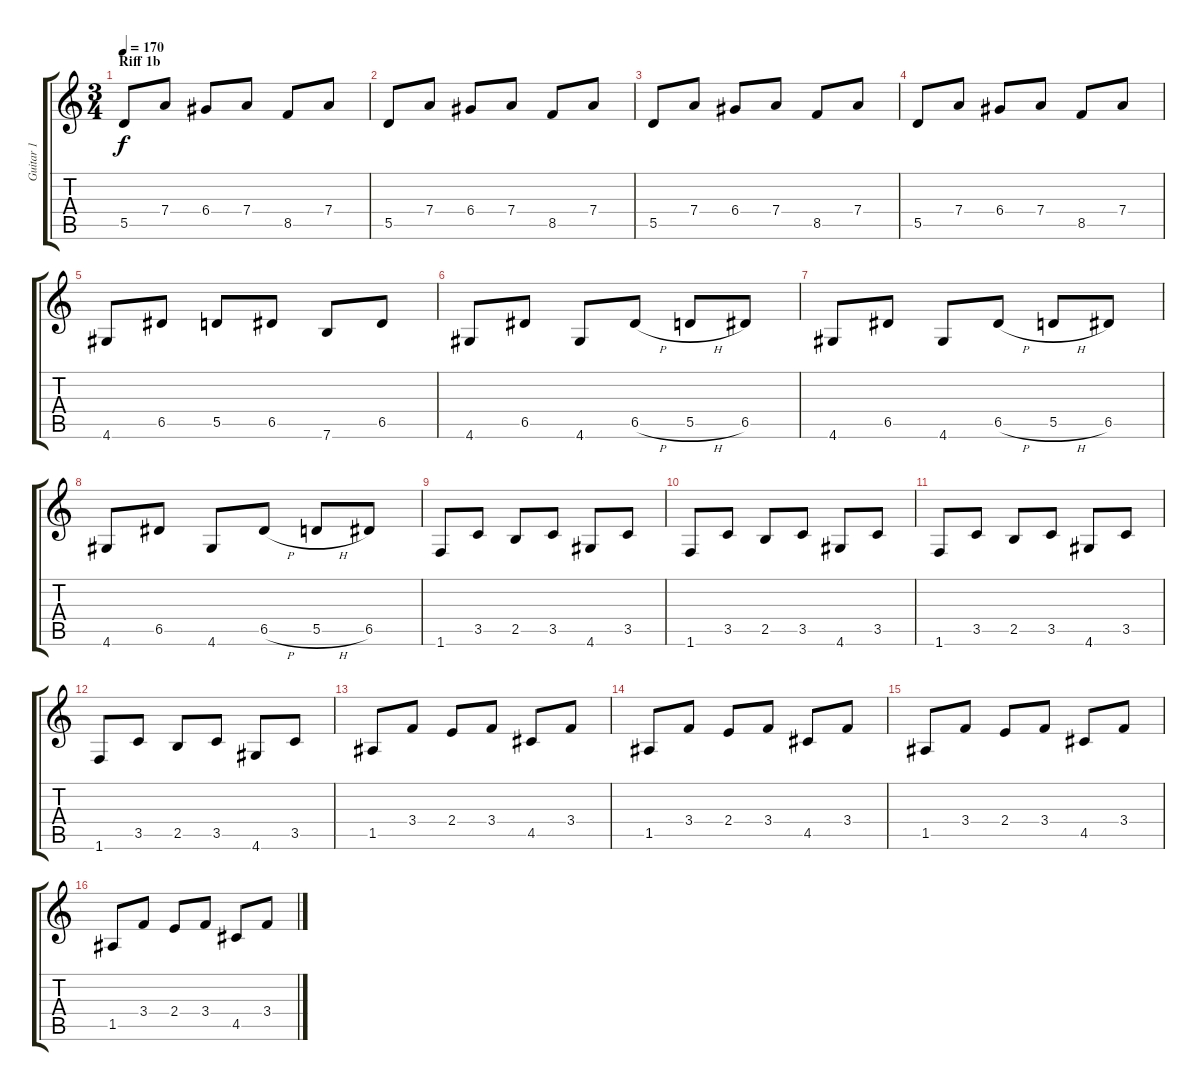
\track ("Guitar 1" "Guitar 1") {instrument distortionguitar}
\staff {score tabs}
\tuning (E4 B3 G3 D3 A2 E2) {hide}
\ts (3 4)
\section ("" "Riff 1b")
\tempo 170
\clef g2
\ks c
5.5.8{dy f} 7.4.8 6.4.8 7.4.8 8.5.8 7.4.8 |
5.5.8 7.4.8 6.4.8 7.4.8 8.5.8 7.4.8 |
5.5.8 7.4.8 6.4.8 7.4.8 8.5.8 7.4.8 |
5.5.8 7.4.8 6.4.8 7.4.8 8.5.8 7.4.8 |
4.6.8 6.5.8 5.5.8 6.5.8 7.6.8 6.5.8 |
4.6.8 6.5.8 4.6.8 6.5{h}.8 5.5{h}.8 6.5.8 |
4.6.8 6.5.8 4.6.8 6.5{h}.8 5.5{h}.8 6.5.8 |
4.6.8 6.5.8 4.6.8 6.5{h}.8 5.5{h}.8 6.5.8 |
1.6.8 3.5.8 2.5.8 3.5.8 4.6.8 3.5.8 |
1.6.8 3.5.8 2.5.8 3.5.8 4.6.8 3.5.8 |
1.6.8 3.5.8 2.5.8 3.5.8 4.6.8 3.5.8 |
1.6.8 3.5.8 2.5.8 3.5.8 4.6.8 3.5.8 |
1.5.8 3.4.8 2.4.8 3.4.8 4.5.8 3.4.8 |
1.5.8 3.4.8 2.4.8 3.4.8 4.5.8 3.4.8 |
1.5.8 3.4.8 2.4.8 3.4.8 4.5.8 3.4.8 |
1.5.8 3.4.8 2.4.8 3.4.8 4.5.8 3.4.8
